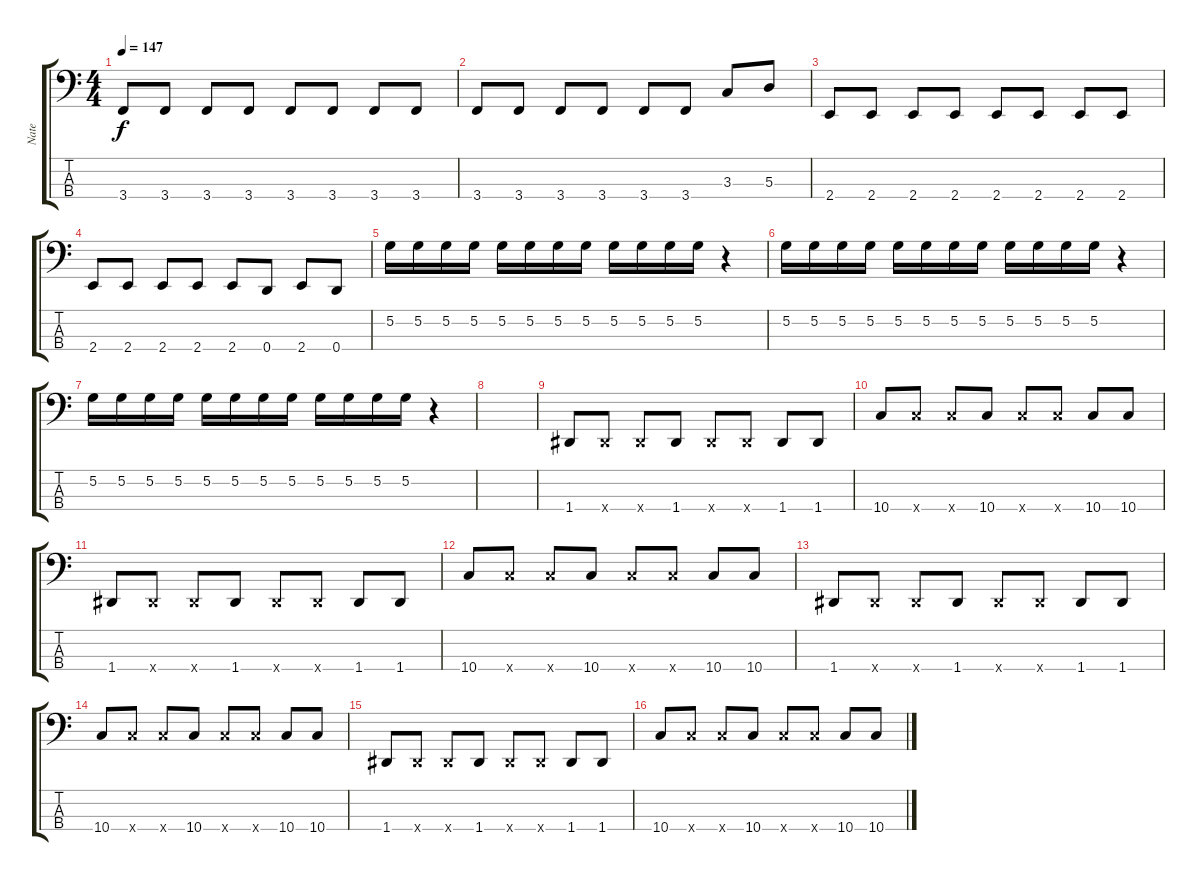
\track ("Nate" "Nate") {instrument electricbasspick}
\staff {score tabs}
\tuning (G2 D2 A1 D1) {hide}
\ts (4 4)
\tempo 147
\clef f4
\ks c
3.4.8{dy f} 3.4.8 3.4.8 3.4.8 3.4.8 3.4.8 3.4.8 3.4.8 |
3.4.8 3.4.8 3.4.8 3.4.8 3.4.8 3.4.8 3.3.8 5.3.8 |
2.4.8 2.4.8 2.4.8 2.4.8 2.4.8 2.4.8 2.4.8 2.4.8 |
2.4.8 2.4.8 2.4.8 2.4.8 2.4.8 0.4.8 2.4.8 0.4.8 |
5.2.16 5.2.16 5.2.16 5.2.16 5.2.16 5.2.16 5.2.16 5.2.16 5.2.16 5.2.16 5.2.16 5.2.16 r.4 |
5.2.16 5.2.16 5.2.16 5.2.16 5.2.16 5.2.16 5.2.16 5.2.16 5.2.16 5.2.16 5.2.16 5.2.16 r.4 |
5.2.16 5.2.16 5.2.16 5.2.16 5.2.16 5.2.16 5.2.16 5.2.16 5.2.16 5.2.16 5.2.16 5.2.16 r.4 |
|
1.4.8 1.4{x}.8 1.4{x}.8 1.4.8 1.4{x}.8 1.4{x}.8 1.4.8 1.4.8 |
10.4.8 10.4{x}.8 10.4{x}.8 10.4.8 10.4{x}.8 10.4{x}.8 10.4.8 10.4.8 |
1.4.8 1.4{x}.8 1.4{x}.8 1.4.8 1.4{x}.8 1.4{x}.8 1.4.8 1.4.8 |
10.4.8 10.4{x}.8 10.4{x}.8 10.4.8 10.4{x}.8 10.4{x}.8 10.4.8 10.4.8 |
1.4.8 1.4{x}.8 1.4{x}.8 1.4.8 1.4{x}.8 1.4{x}.8 1.4.8 1.4.8 |
10.4.8 10.4{x}.8 10.4{x}.8 10.4.8 10.4{x}.8 10.4{x}.8 10.4.8 10.4.8 |
1.4.8 1.4{x}.8 1.4{x}.8 1.4.8 1.4{x}.8 1.4{x}.8 1.4.8 1.4.8 |
10.4.8 10.4{x}.8 10.4{x}.8 10.4.8 10.4{x}.8 10.4{x}.8 10.4.8 10.4.8
